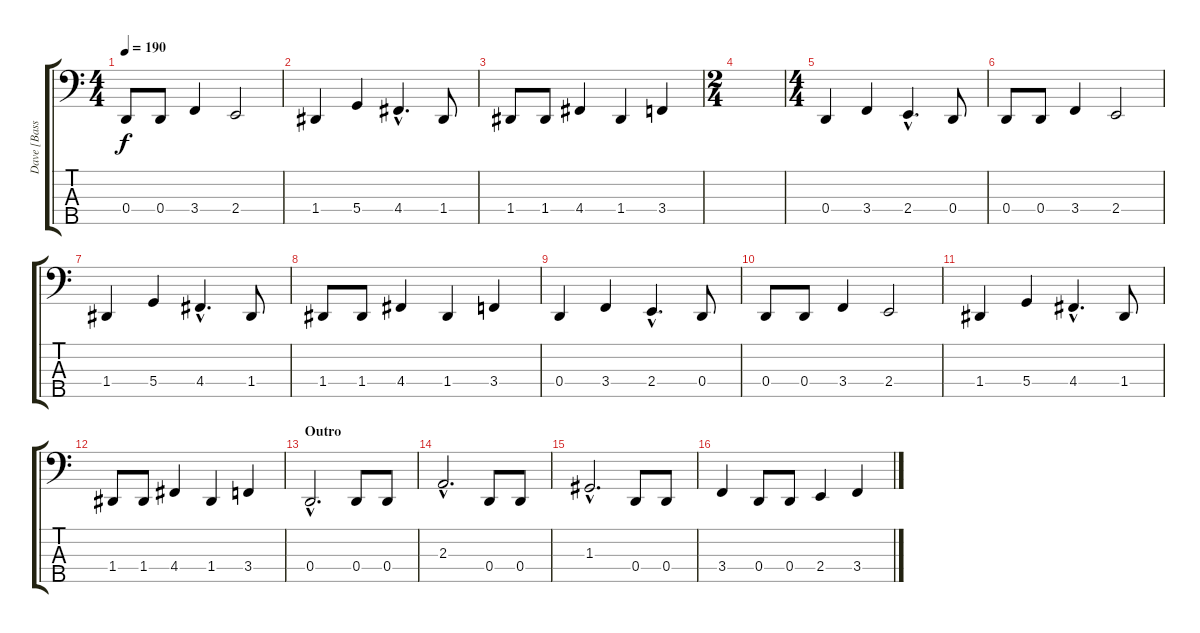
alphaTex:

\track ("Dave [Bass]" "Dave [Bass") {instrument electricbasspick}
\staff {score tabs}
\tuning (F2 C2 G1 D1 A0) {hide}
\ts (4 4)
\tempo 190
\clef f4
\ks c
0.4.8{dy f} 0.4.8 3.4.4 2.4.2 |
1.4.4 5.4.4 4.4{hac}.4{d} 1.4.8 |
1.4.8 1.4.8 4.4.4 1.4.4 3.4.4 |
\ts (2 4)
|
\ts (4 4)
0.4.4 3.4.4 2.4{hac}.4{d} 0.4.8 |
0.4.8 0.4.8 3.4.4 2.4.2 |
1.4.4 5.4.4 4.4{hac}.4{d} 1.4.8 |
1.4.8 1.4.8 4.4.4 1.4.4 3.4.4 |
0.4.4 3.4.4 2.4{hac}.4{d} 0.4.8 |
0.4.8 0.4.8 3.4.4 2.4.2 |
1.4.4 5.4.4 4.4{hac}.4{d} 1.4.8 |
1.4.8 1.4.8 4.4.4 1.4.4 3.4.4 |
\section ("" "Outro")
0.4{hac}.2{d} 0.4.8 0.4.8 |
2.3{hac}.2{d} 0.4.8 0.4.8 |
1.3{hac}.2{d} 0.4.8 0.4.8 |
3.4.4 0.4.8 0.4.8 2.4.4 3.4.4
